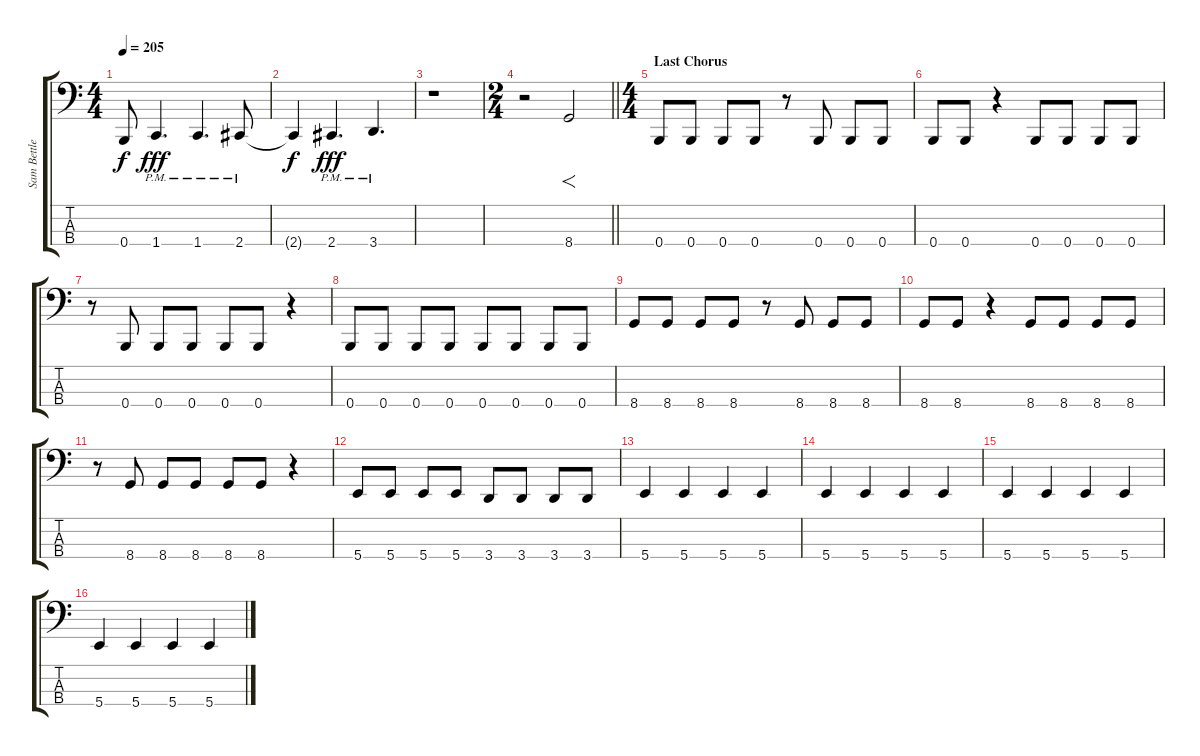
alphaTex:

\track ("Sam Bettley" "Sam Bettle") {instrument electricbassfinger}
\staff {score tabs}
\tuning (E2 B1 Gb1 B0) {hide}
\ts (4 4)
\tempo 205
\clef f4
\ks c
0.4{t}.8{dy f} 1.4{pm}.4{d dy fff} 1.4{pm}.4{d} 2.4{pm}.8 |
2.4{t}.4{dy f} 2.4{pm}.4{d dy fff} 3.4{pm}.4{d} |
r.1 |
\ts (2 4)
\barLineRight lightlight
r.2 8.4.2{f} |
\ts (4 4)
\section ("" "Last Chorus")
0.4.8 0.4.8 0.4.8 0.4.8 r.8 0.4.8 0.4.8 0.4.8 |
0.4.8 0.4.8 r.4 0.4.8 0.4.8 0.4.8 0.4.8 |
r.8 0.4.8 0.4.8 0.4.8 0.4.8 0.4.8 r.4 |
0.4.8 0.4.8 0.4.8 0.4.8 0.4.8 0.4.8 0.4.8 0.4.8 |
8.4.8 8.4.8 8.4.8 8.4.8 r.8 8.4.8 8.4.8 8.4.8 |
8.4.8 8.4.8 r.4 8.4.8 8.4.8 8.4.8 8.4.8 |
r.8 8.4.8 8.4.8 8.4.8 8.4.8 8.4.8 r.4 |
5.4.8 5.4.8 5.4.8 5.4.8 3.4.8 3.4.8 3.4.8 3.4.8 |
5.4.4 5.4.4 5.4.4 5.4.4 |
5.4.4 5.4.4 5.4.4 5.4.4 |
5.4.4 5.4.4 5.4.4 5.4.4 |
5.4.4 5.4.4 5.4.4 5.4.4
